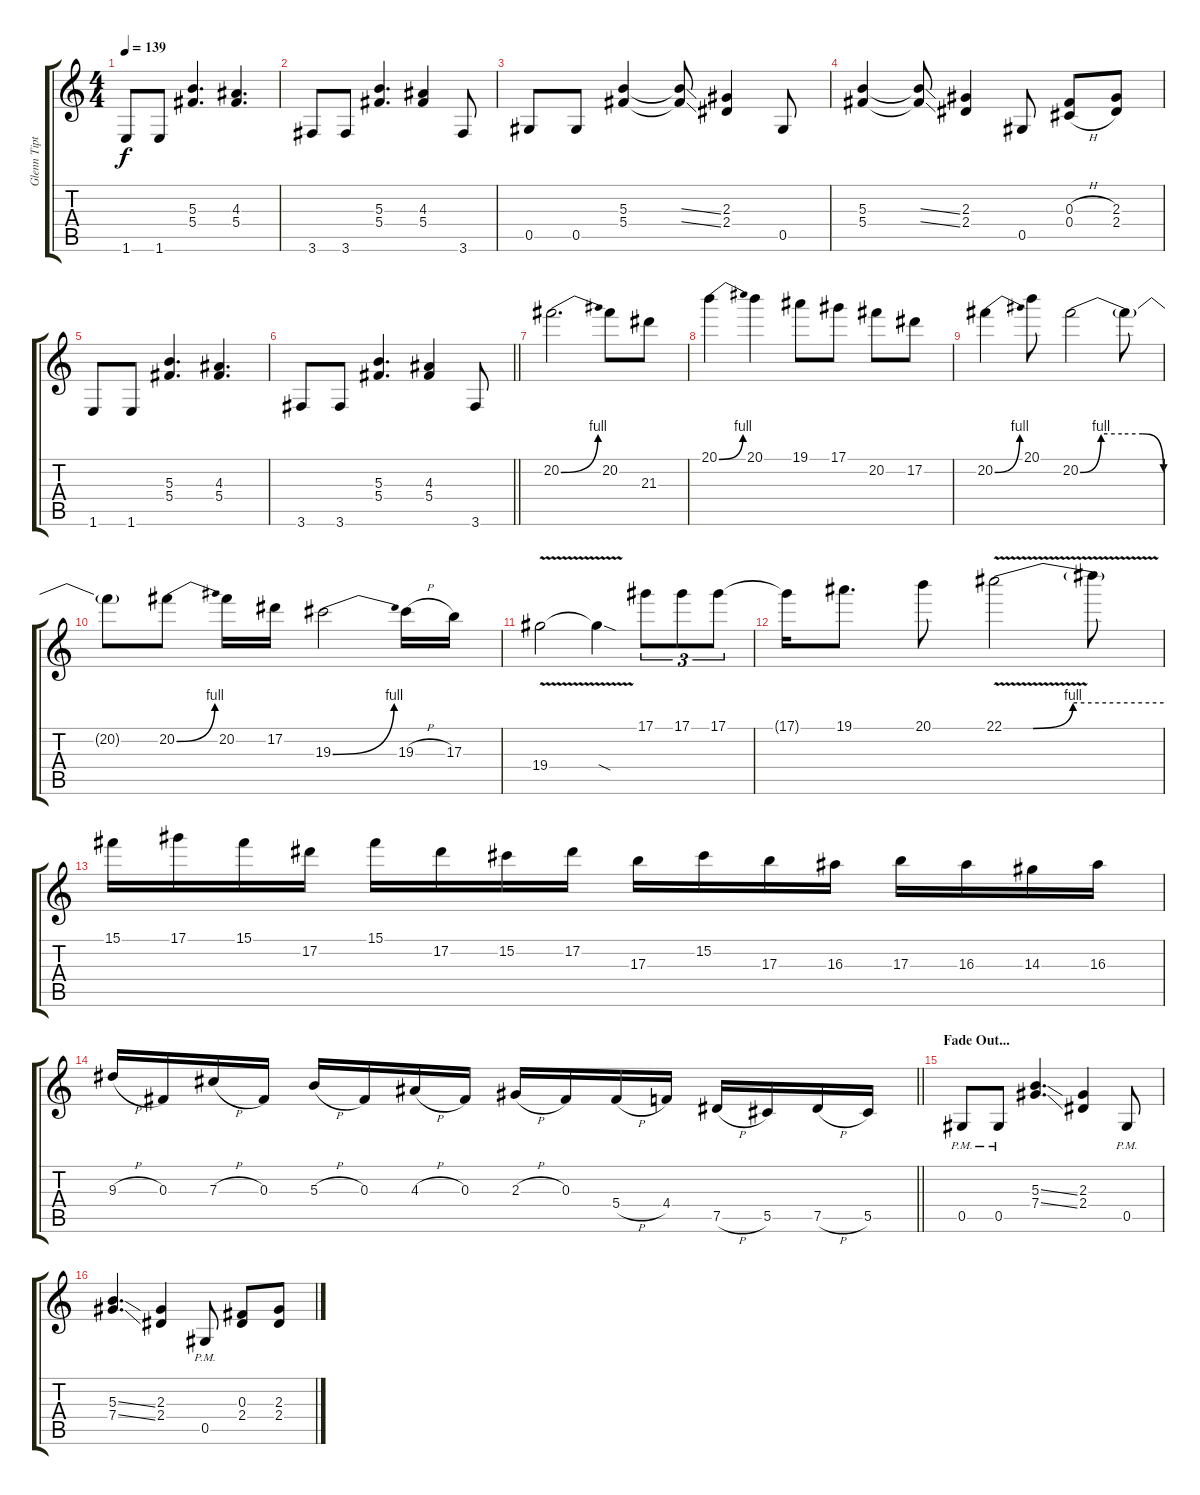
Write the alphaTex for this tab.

\track ("Glenn Tipton" "Glenn Tipt") {instrument distortionguitar}
\staff {score tabs}
\tuning (Eb4 Bb3 Gb3 Db3 Ab2 Eb2) {hide}
\ts (4 4)
\tempo 139
\clef g2
\ks c
1.6.8{dy f} 1.6.8 (5.3 5.4).4{d} (4.3 5.4).4{d} |
3.6.8 3.6.8 (5.3 5.4).4{d} (4.3 5.4).4 3.6.8 |
0.5.8 0.5.8 (5.3 5.4).4 (5.3{ss t} 5.4{ss t}).8 (2.3 2.4).4 0.5.8 |
(5.3 5.4).4 (5.3{ss t} 5.4{ss t}).8 (2.3 2.4).4 0.5.8 (0.3{h} 0.4{h}).8 (2.3 2.4).8 |
1.6.8 1.6.8 (5.3 5.4).4{d} (4.3 5.4).4{d} |
\barLineRight lightlight
3.6.8 3.6.8 (5.3 5.4).4{d} (4.3 5.4).4 3.6.8 |
20.2{be (bend 0 0 60 4)}.2{d} 20.2.8 21.3.8 |
20.1{be (bend 0 0 60 4)}.4 20.1.4 19.1.8 17.1.8 20.2.8 17.2.8 |
20.2{be (bend 0 0 60 4)}.4 20.1.8 20.2{be (custom 0 0 15 4 30 4 45 4 60 0)}.2 20.2{t}.8 |
20.2{t}.8 20.2{be (bend 0 0 60 4)}.8 20.2.16 17.2.16 19.3{be (bend 0 0 60 4)}.2 19.3{h}.16 17.3.16 |
19.4{v}.2 19.4{sod t}.4 17.1.8{tu (3 2)} 17.1.8{tu (3 2)} 17.1.8{tu (3 2)} |
17.1{t}.16 19.1.8{d} 20.1.8 22.1{be (custom 0 0 11 0 26 4 60 4) v}.2 22.1{t}.8 |
15.1.16 17.1.16 15.1.16 17.2.16 15.1.16 17.2.16 15.2.16 17.2.16 17.3.16 15.2.16 17.3.16 16.3.16 17.3.16 16.3.16 14.3.16 16.3.16 |
\barLineRight lightlight
9.3{h}.16 0.3.16 7.3{h}.16 0.3.16 5.3{h}.16 0.3.16 4.3{h}.16 0.3.16 2.3{h}.16 0.3.16 5.4{h}.16 4.4.16 7.5{h}.16 5.5.16 7.5{h}.16 5.5.16 |
\section ("" "Fade Out...")
0.5{pm}.8{volume 13} 0.5{pm}.8 (5.3{ss} 7.4{ss}).4{d} (2.3 2.4).4 0.5{pm}.8{volume 12} |
(5.3{ss} 7.4{ss}).4{d} (2.3 2.4).4 0.5{pm}.8{volume 10} (0.3 2.4).8 (2.3 2.4).8
